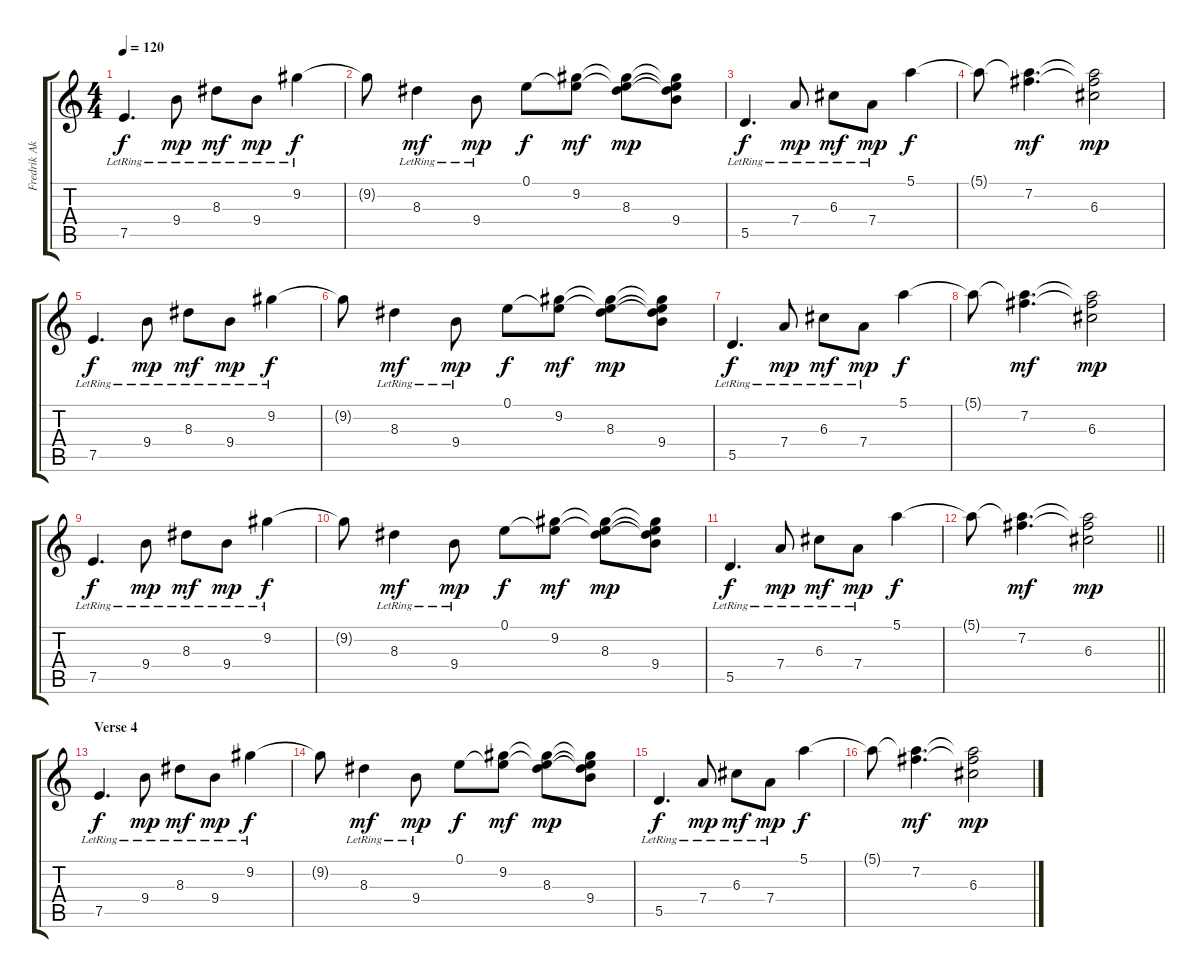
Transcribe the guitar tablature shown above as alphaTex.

\track ("Fredrik Akesson - Acoustic Guitar 1" "Fredrik Ak") {instrument acousticguitarsteel}
\staff {score tabs}
\tuning (E4 B3 G3 D3 A2 E2) {hide}
\ts (4 4)
\tempo 120
\clef g2
\ks c
7.5{lr}.4{d dy f} 9.4{lr}.8{dy mp} 8.3{lr}.8{dy mf} 9.4{lr}.8{dy mp} 9.2{lr}.4{dy f} |
9.2{t}.8 8.3{lr}.4{dy mf} 9.4{lr}.8{dy mp} 0.1.8{dy f} (0.1{t} 9.2).8{dy mf} (0.1{t} 9.2{t} 8.3).8{dy mp} (0.1{t} 9.2{t} 8.3{t} 9.4).8 |
5.5{lr}.4{d dy f} 7.4{lr}.8{dy mp} 6.3{lr}.8{dy mf} 7.4{lr}.8{dy mp} 5.1.4{dy f} |
5.1{t}.8 (5.1{t} 7.2).4{d dy mf} (5.1{t} 7.2{t} 6.3).2{dy mp} |
7.5{lr}.4{d dy f} 9.4{lr}.8{dy mp} 8.3{lr}.8{dy mf} 9.4{lr}.8{dy mp} 9.2{lr}.4{dy f} |
9.2{t}.8 8.3{lr}.4{dy mf} 9.4{lr}.8{dy mp} 0.1.8{dy f} (0.1{t} 9.2).8{dy mf} (0.1{t} 9.2{t} 8.3).8{dy mp} (0.1{t} 9.2{t} 8.3{t} 9.4).8 |
5.5{lr}.4{d dy f} 7.4{lr}.8{dy mp} 6.3{lr}.8{dy mf} 7.4{lr}.8{dy mp} 5.1.4{dy f} |
5.1{t}.8 (5.1{t} 7.2).4{d dy mf} (5.1{t} 7.2{t} 6.3).2{dy mp} |
7.5{lr}.4{d dy f} 9.4{lr}.8{dy mp} 8.3{lr}.8{dy mf} 9.4{lr}.8{dy mp} 9.2{lr}.4{dy f} |
9.2{t}.8 8.3{lr}.4{dy mf} 9.4{lr}.8{dy mp} 0.1.8{dy f} (0.1{t} 9.2).8{dy mf} (0.1{t} 9.2{t} 8.3).8{dy mp} (0.1{t} 9.2{t} 8.3{t} 9.4).8 |
5.5{lr}.4{d dy f} 7.4{lr}.8{dy mp} 6.3{lr}.8{dy mf} 7.4{lr}.8{dy mp} 5.1.4{dy f} |
\barLineRight lightlight
5.1{t}.8 (5.1{t} 7.2).4{d dy mf} (5.1{t} 7.2{t} 6.3).2{dy mp} |
\section ("" "Verse 4")
7.5{lr}.4{d dy f} 9.4{lr}.8{dy mp} 8.3{lr}.8{dy mf} 9.4{lr}.8{dy mp} 9.2{lr}.4{dy f} |
9.2{t}.8 8.3{lr}.4{dy mf} 9.4{lr}.8{dy mp} 0.1.8{dy f} (0.1{t} 9.2).8{dy mf} (0.1{t} 9.2{t} 8.3).8{dy mp} (0.1{t} 9.2{t} 8.3{t} 9.4).8 |
5.5{lr}.4{d dy f} 7.4{lr}.8{dy mp} 6.3{lr}.8{dy mf} 7.4{lr}.8{dy mp} 5.1.4{dy f} |
5.1{t}.8 (5.1{t} 7.2).4{d dy mf} (5.1{t} 7.2{t} 6.3).2{dy mp}
